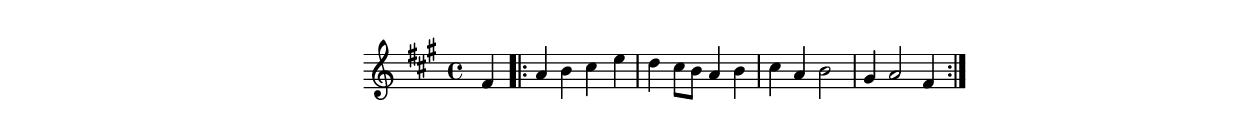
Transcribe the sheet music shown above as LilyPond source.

\version "2.19.45"
\paper {
	line-width = 4.6\in
}

upper = \relative c' {
  \clef treble
  \key a \major
  \time 4/4
  \partial 4 fis4
  \repeat volta 2 {
  	a b cis e | d cis8 b a4 b | cis a b2 | gis4 a2 fis4 |
	}
}

\score {
    \new Staff = "upper" \upper
  \layout { 
   #(layout-set-staff-size 16)
   }
    \midi { 
  	\tempo 4 = 125
  }
}